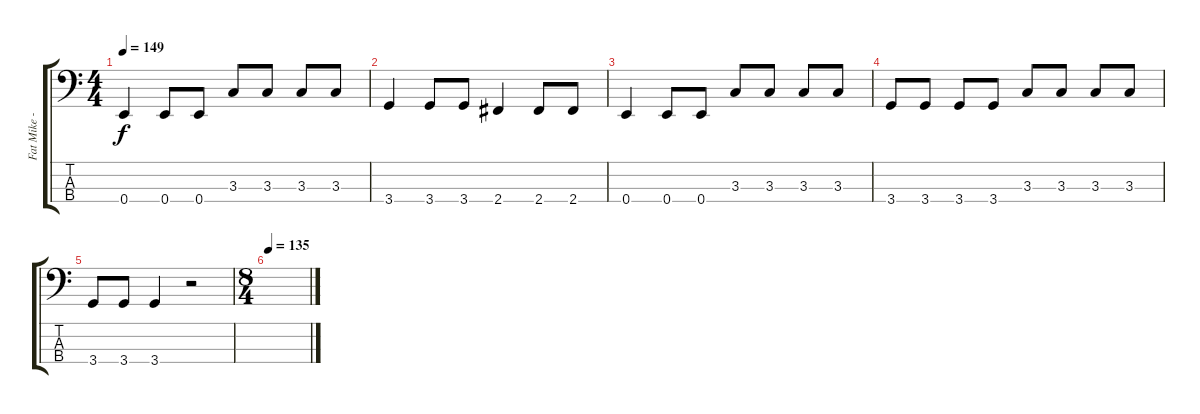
\track ("Fat Mike - Bass" "Fat Mike -") {instrument electricbasspick}
\staff {score tabs}
\tuning (G2 D2 A1 E1) {hide}
\ts (4 4)
\tempo 149
\clef f4
\ks c
0.4.4{dy f} 0.4.8 0.4.8 3.3.8 3.3.8 3.3.8 3.3.8 |
3.4.4 3.4.8 3.4.8 2.4.4 2.4.8 2.4.8 |
0.4.4 0.4.8 0.4.8 3.3.8 3.3.8 3.3.8 3.3.8 |
3.4.8 3.4.8 3.4.8 3.4.8 3.3.8 3.3.8 3.3.8 3.3.8 |
3.4.8 3.4.8 3.4.4 r.2 |
\ts (8 4)
\tempo 135
